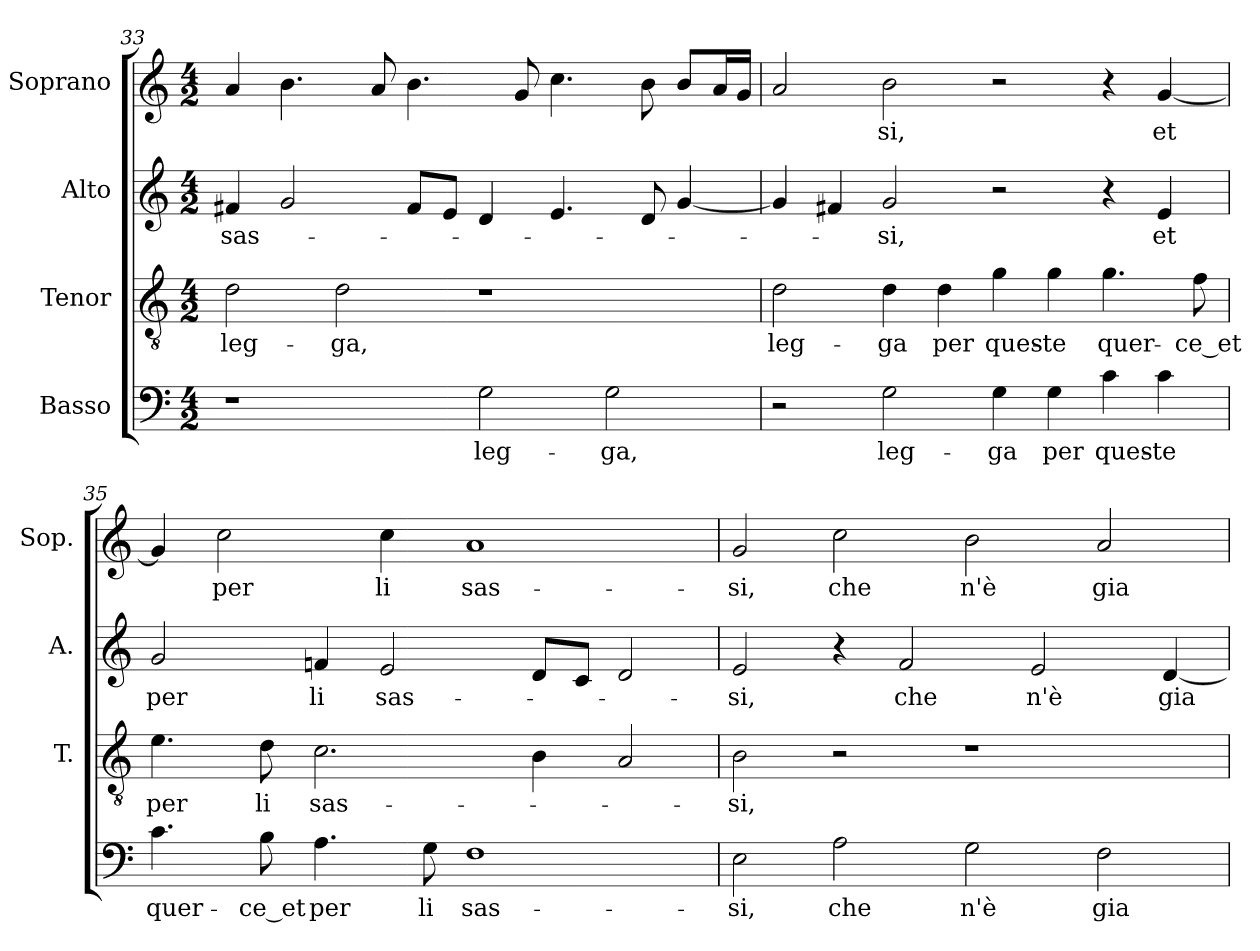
**kern	**text	**kern	**text	**kern	**text	**kern	**text
*part4	*part4	*part3	*part3	*part2	*part2	*part1	*part1
*staff4	*staff4	*staff3	*staff3	*staff2	*staff2	*staff1	*staff1
*I"Basso	*	*I"Tenor	*	*I"Alto	*	*I"Soprano	*
*	*	*I'T.	*	*I'A.	*	*I'Sop.	*
*clefF4	*	*clefGv2	*	*clefG2	*	*clefG2	*
*	*	*ITrd7c12	*	*	*	*	*
*k[]	*	*k[]	*	*k[]	*	*k[]	*
*C:	*	*C:	*	*C:	*	*C:	*
*M4/2	*	*M4/2	*	*M4/2	*	*M4/2	*
=33	=33	=33	=33	=33	=33	=33	=33
!	!	!	!LO:LY:b:color=#000000	!	!	!	!
!	!	!	!	!	!LO:LY:b:color=#000000	!	!
1r	.	2Di\	leg-	4f#Xi/	sas-	4ai/	.
.	.	.	.	2gi/	.	4.bi\	.
!	!	!	!LO:LY:b:color=#000000	!	!	!	!
.	.	2Di\	-ga,	.	.	.	.
.	.	.	.	.	.	8ai/	.
.	.	.	.	8f#i/L	.	4.bi\	.
.	.	.	.	8ei/J	.	.	.
!	!LO:LY:b:color=#000000	!	!	!	!	!	!
2Gi\	leg-	1r	.	4di/	.	.	.
.	.	.	.	.	.	8gi/	.
.	.	.	.	4.ei/	.	4.cci\	.
!	!LO:LY:b:color=#000000	!	!	!	!	!	!
2Gi\	-ga,	.	.	.	.	.	.
.	.	.	.	8di/	.	8bi\	.
.	.	.	.	[<4gi/	.	8bi/L	.
.	.	.	.	.	.	16ai/L	.
.	.	.	.	.	.	16gi/JJ	.
!!LO:LB:g=z
=34	=34	=34	=34	=34	=34	=34	=34
!	!	!	!LO:LY:b:color=#000000	!	!	!	!
2r	.	2Di\	leg-	4gi/]	.	2ai/	.
.	.	.	.	4f#Xi/	.	.	.
!	!LO:LY:b:color=#000000	!	!	!	!	!	!
!	!	!	!LO:LY:b:color=#000000	!	!	!	!
!	!	!	!	!	!LO:LY:b:color=#000000	!	!
!	!	!	!	!	!	!	!LO:LY:b:color=#000000
2Gi\	leg-	4Di\	-ga	2gi/	-si,	2bi\	-si,
!	!	!	!LO:LY:b:color=#000000	!	!	!	!
.	.	4Di\	per	.	.	.	.
!	!LO:LY:b:color=#000000	!	!	!	!	!	!
!	!	!	!LO:LY:b:color=#000000	!	!	!	!
4Gi\	-ga	4Gi\	ques-	2r	.	2r	.
!	!LO:LY:b:color=#000000	!	!	!	!	!	!
!	!	!	!LO:LY:b:color=#000000	!	!	!	!
4Gi\	per	4Gi\	-te	.	.	.	.
!	!LO:LY:b:color=#000000	!	!	!	!	!	!
!	!	!	!LO:LY:b:color=#000000	!	!	!	!
4ci\	ques-	4.Gi\	quer-	4r	.	4r	.
!	!LO:LY:b:color=#000000	!	!	!	!	!	!
!	!	!	!	!	!LO:LY:b:color=#000000	!	!
!	!	!	!	!	!	!	!LO:LY:b:color=#000000
4ci\	-te	.	.	4ei/	et	[<4gi/	et
!	!	!	!LO:LY:b:color=#000000	!	!	!	!
.	.	8Fi\	-ce_et	.	.	.	.
=35	=35	=35	=35	=35	=35	=35	=35
!	!LO:LY:b:color=#000000	!	!	!	!	!	!
!	!	!	!LO:LY:b:color=#000000	!	!	!	!
!	!	!	!	!	!LO:LY:b:color=#000000	!	!
4.ci\	quer-	4.Ei\	per	2gi/	per	4gi/]	.
!	!	!	!	!	!	!	!LO:LY:b:color=#000000
.	.	.	.	.	.	2cci\	per
!	!LO:LY:b:color=#000000	!	!	!	!	!	!
!	!	!	!LO:LY:b:color=#000000	!	!	!	!
8Bi\	-ce_et	8Di\	li	.	.	.	.
!	!LO:LY:b:color=#000000	!	!	!	!	!	!
!	!	!	!LO:LY:b:color=#000000	!	!	!	!
!	!	!	!	!	!LO:LY:b:color=#000000	!	!
4.Ai\	per	2.Ci\	sas-	4fni/	li	.	.
!	!	!	!	!	!LO:LY:b:color=#000000	!	!
!	!	!	!	!	!	!	!LO:LY:b:color=#000000
.	.	.	.	2ei/	sas-	4cci\	li
!	!LO:LY:b:color=#000000	!	!	!	!	!	!
8Gi\	li	.	.	.	.	.	.
!	!LO:LY:b:color=#000000	!	!	!	!	!	!
!	!	!	!	!	!	!	!LO:LY:b:color=#000000
1Fi	sas-	.	.	.	.	1ai	sas-
.	.	4BBi\	.	8di/L	.	.	.
.	.	.	.	8ci/J	.	.	.
.	.	2AAi/	.	2di/	.	.	.
=36	=36	=36	=36	=36	=36	=36	=36
!	!LO:LY:b:color=#000000	!	!	!	!	!	!
!	!	!	!LO:LY:b:color=#000000	!	!	!	!
!	!	!	!	!	!LO:LY:b:color=#000000	!	!
!	!	!	!	!	!	!	!LO:LY:b:color=#000000
2Ei\	-si,	2BBi\	-si,	2ei/	-si,	2gi/	-si,
!	!LO:LY:b:color=#000000	!	!	!	!	!	!
!	!	!	!	!	!	!	!LO:LY:b:color=#000000
2Ai\	che	2r	.	4r	.	2cci\	che
!	!	!	!	!	!LO:LY:b:color=#000000	!	!
.	.	.	.	2fi/	che	.	.
!	!LO:LY:b:color=#000000	!	!	!	!	!	!
!	!	!	!	!	!	!	!LO:LY:b:color=#000000
2Gi\	n'è	1r	.	.	.	2bi\	n'è
!	!	!	!	!	!LO:LY:b:color=#000000	!	!
.	.	.	.	2ei/	n'è	.	.
!	!LO:LY:b:color=#000000	!	!	!	!	!	!
!	!	!	!	!	!	!	!LO:LY:b:color=#000000
2Fi\	gia	.	.	.	.	2ai/	gia
!	!	!	!	!	!LO:LY:b:color=#000000	!	!
.	.	.	.	[<4di/	gia	.	.
=	=	=	=	=	=	=	=
*-	*-	*-	*-	*-	*-	*-	*-
